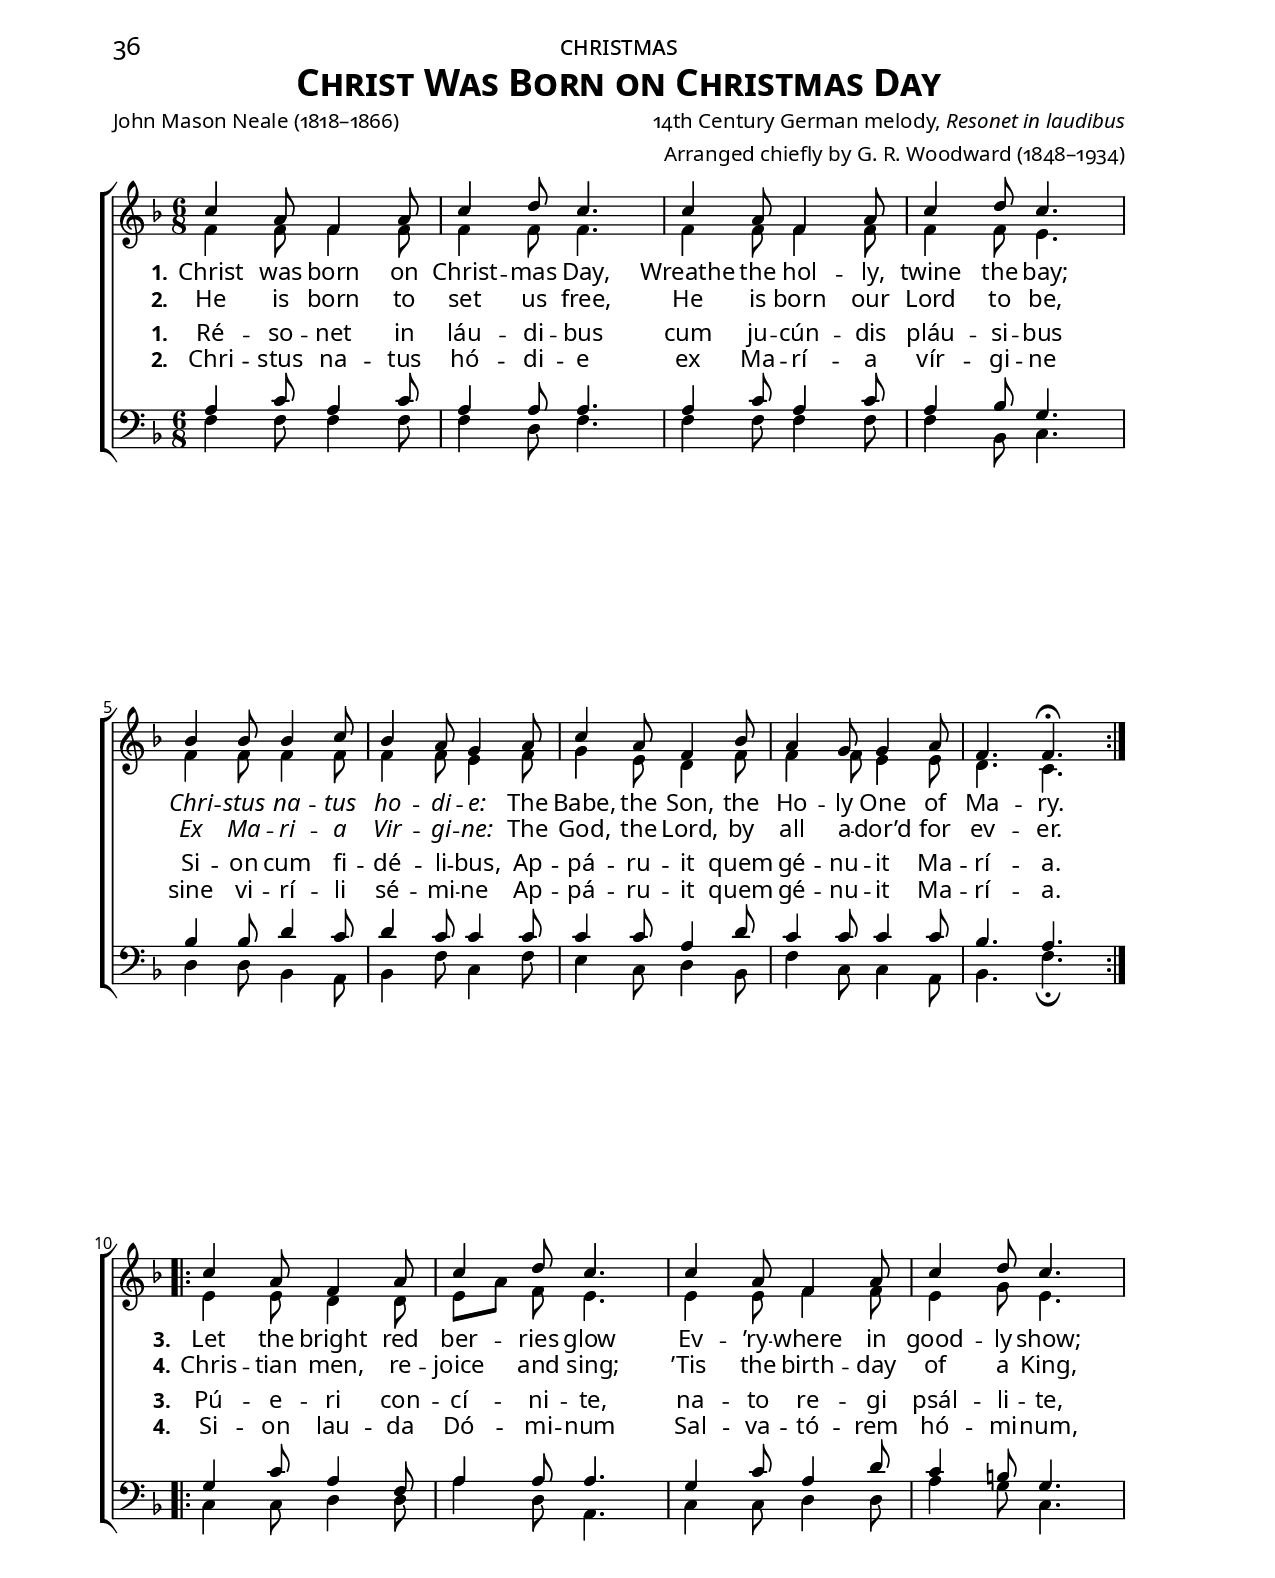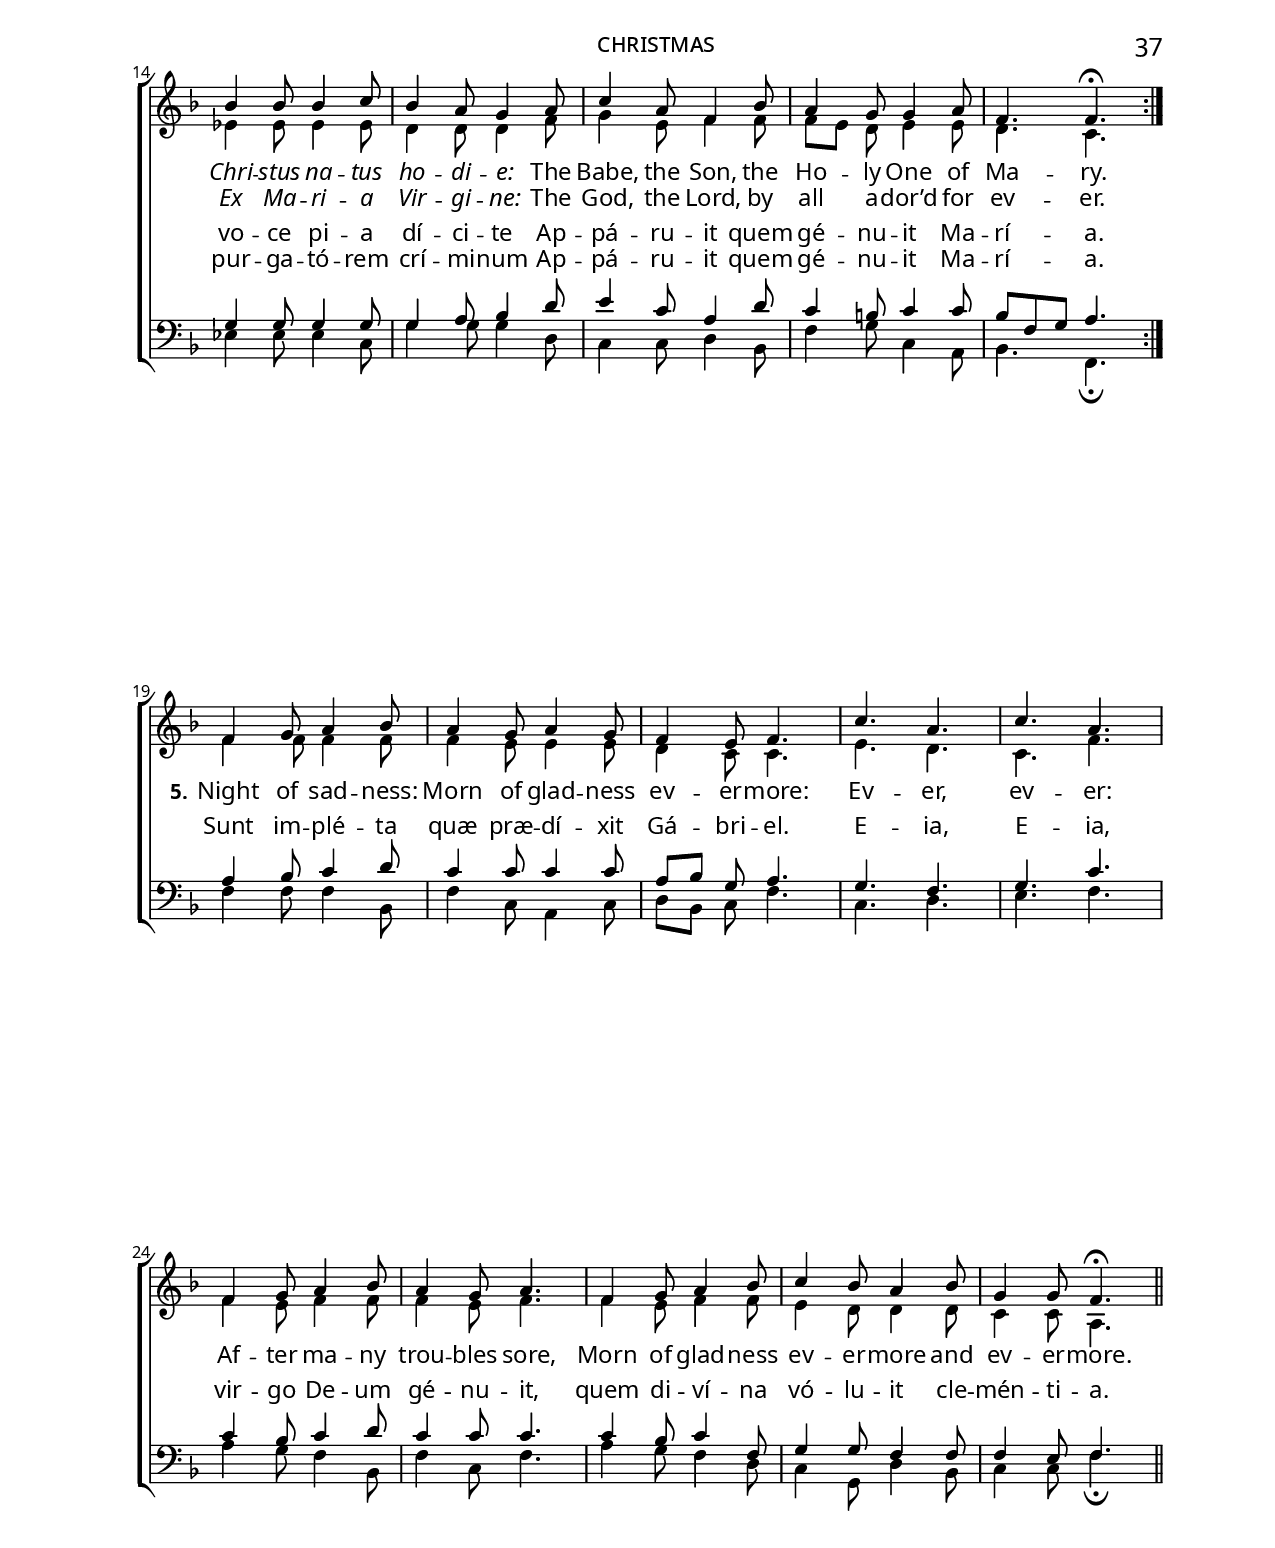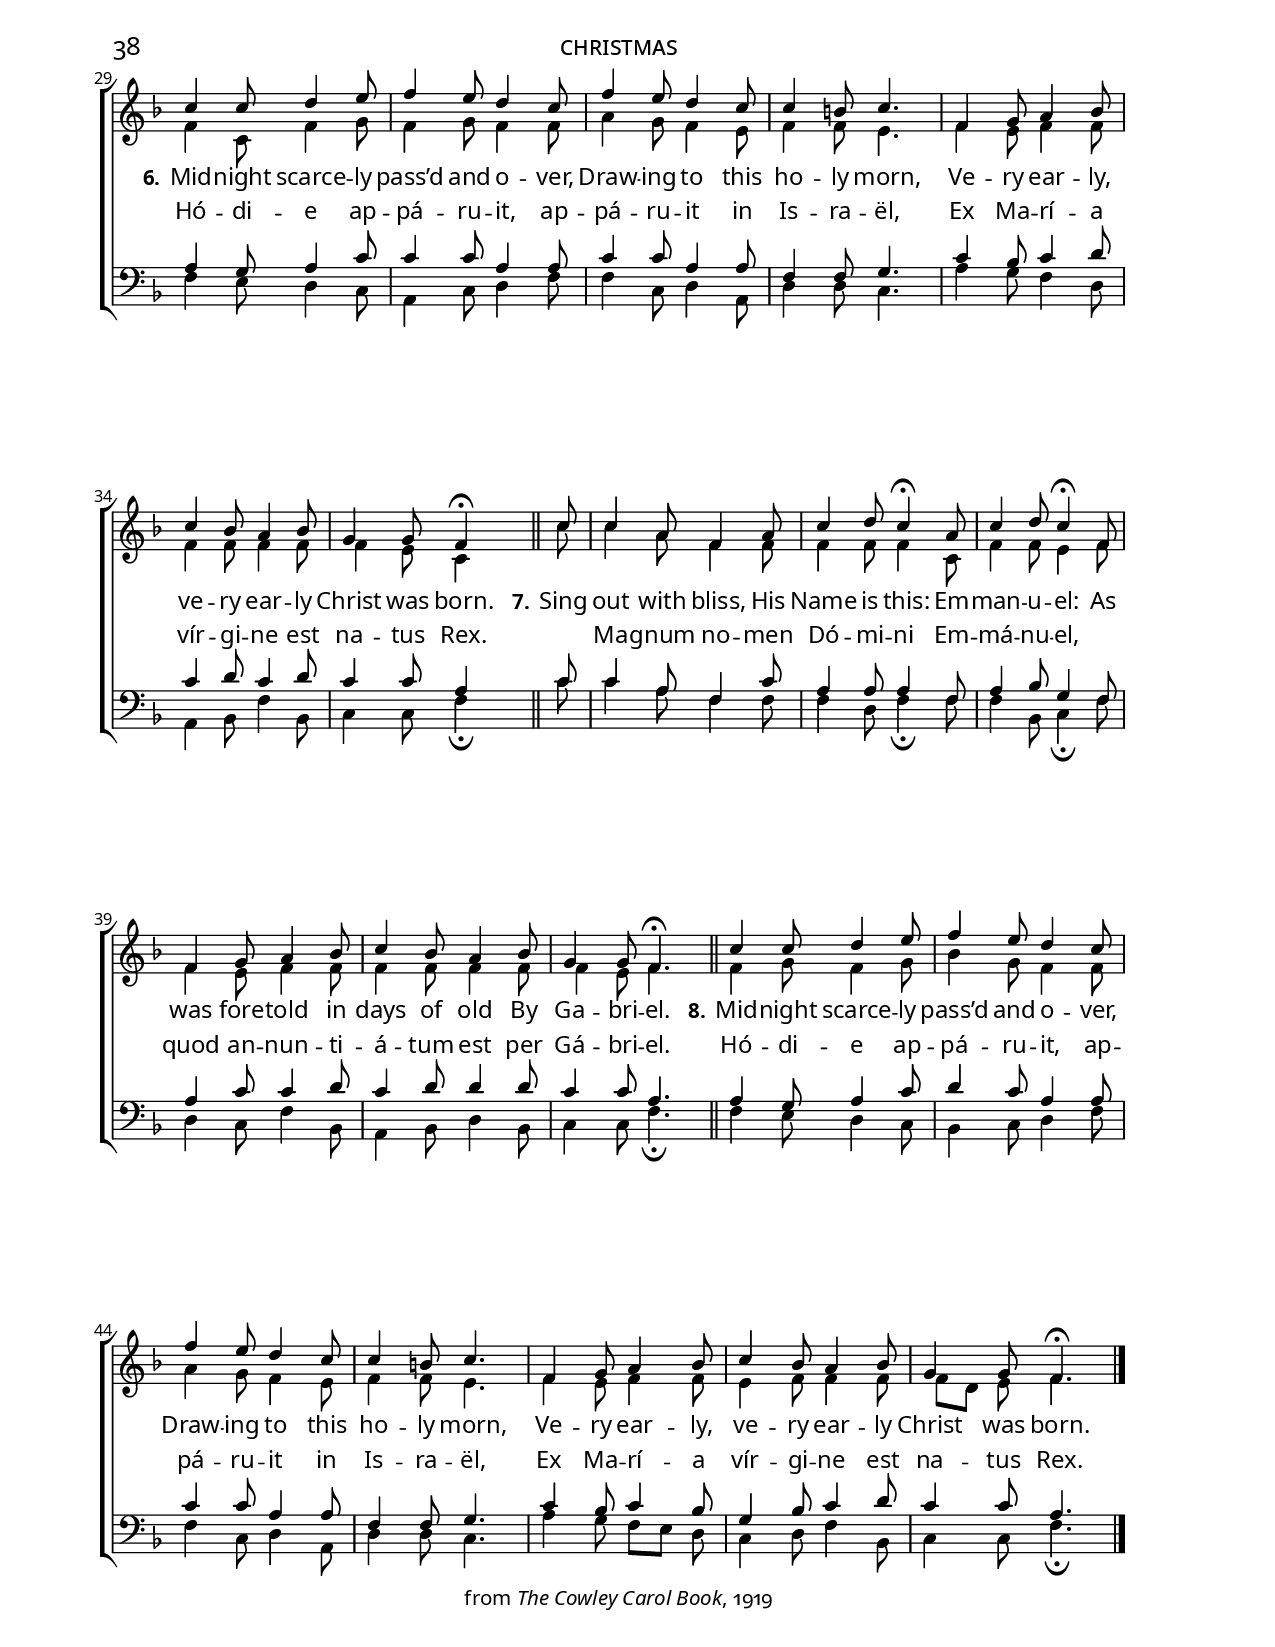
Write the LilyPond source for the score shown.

\version "2.14.2"
\include "util.ly"
\header {
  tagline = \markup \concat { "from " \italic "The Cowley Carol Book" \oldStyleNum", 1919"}
}
\paper {
  print-all-headers = ##t
  paper-height = 11\in
  paper-width = 8.5\in
  indent = 0\in
  %system-system-spacing = #'((basic-distance . 10) (padding . 0))
  %system-system-spacing =
  %  #'((basic-distance . 0)
  %     (minimum-distance . 0)
  %     (padding . -0.35)
  %     (stretchability . 100))
  ragged-last-bottom = ##f
  ragged-bottom = ##f
  two-sided = ##t
  inner-margin = 1\in
  outer-margin = 0.75\in
  top-margin = 0.26\in
  bottom-margin = 0.25\in
  first-page-number = #036
  print-first-page-number = ##t
  headerLine = \markup{\override #'(font-name . "Garamond Premier Pro") \smallCapsOldStyle"christmas"}
  oddHeaderMarkup = \markup\fill-line{
     \override #'(font-name . "Garamond Premier Pro")\abs-fontsize #12.5
     \combine 
        \fill-line{"" \on-the-fly #print-page-number-check-first
        \oldStylePageNum""
        }
        \fill-line{\headerLine}
  }
  evenHeaderMarkup = \markup {
     \override #'(font-name . "Garamond Premier Pro")\abs-fontsize #12.5
     \combine
        \on-the-fly #print-page-number-check-first
        \oldStylePageNum""
        \fill-line{\headerLine}
  }
}
#(set-global-staff-size 18) \paper{ #(define fonts (make-pango-font-tree "Garamond Premier Pro" "Garamond Premier Pro" "Garamond Premier Pro" (/ 18 20))) }
global = {
  \key f \major
  \time 6/8
  \autoBeamOff
  \override DynamicLineSpanner #'staff-padding = #0.0
  \override DynamicLineSpanner #'Y-extent = #'(-1 . 1)
}

sopMusic = \relative c'' {
  \repeat volta 2{
    c4 a8 f4 a8 |
    c4 d8 c4. |
    c4 a8 f4 a8 |
    c4 d8 c4. | \break
    
    bes4 bes8 bes4 c8 |
    bes4 a8 g4 a8 |
    c4 a8 f4 bes8 |
    a4 g8 g4 a8 |
    f4. f\fermata \break
  }
  \repeat volta 2{
    c'4 a8 f4 a8 |
    c4 d8 c4. |
    c4 a8 f4 a8 |
    c4 d8 c4. | \break
    
    bes4 bes8 bes4 c8 |
    bes4 a8 g4 a8 |
    c4 a8 f4 bes8 |
    
    
    %page2
    a4 g8 g4 a8 |
    f4. f\fermata \break
  }
  
  f4 g8 a4 bes8 |
  a4 g8 a4 g8 |
  
  f4 e8 f4. |
  c'4. a |
  c a |
  f4 g8 a4 bes8 |
  
  a4 g8 a4. |
  f4 g8 a4 bes8 |
  c4 bes8 a4 bes8 |
  g4 g8 f4.\fermata \bar"||"
  
  c'4 c8 d4 e8 |
  f4 e8 d4 c8 |
  f4 e8 d4 c8 |
  c4 b8 c4. |
  
  f,4 g8 a4 bes8 c4 bes8 a4 bes8 |
  g4 g8 f4\fermata \bar"||"
  c'8 |
  c4 a8 f4 a8 |
  
  %page3
  c4 d8 c4\fermata a8 |
  c4 d8 c4\fermata f,8 |
  f4 g8 a4 bes8 |
  c4 bes8 a4 bes8 |
  
  g4 g8 f4.\fermata \bar"||"
  c'4 c8 d4 e8 f4 e8 d4 c8 |
  f4 e8 d4 c8 |
  
  c4 b8 c4. |
  f,4 g8 a4 bes8 |
  c4 bes8 a4 bes8 |
  g4 g8 f4.\fermata \bar"|."
}
sopWords = \lyricmode {
  
}

altoMusic = \relative c' {
  \repeat volta 2{
    f4 f8 f4 f8 |
    f4 f8 f4. |
    f4 f8 f4 f8 |
    f4 f8 e4. |
    
    f4 f8 f4 f8 |
    f4 f8 e4 f8 |
    g4 e8 d4 f8 |
    f4 f8 e4 e8 |
    d4. c
  }
  \repeat volta 2{
    e4 e8 d4 d8 |
    e[ a] f e4. |
    e4 e8 f4 f8 |
    
    e4 g8 e4. |
    ees4 ees8 ees4 ees8 |
    d4 d8 d4 f8 |
    g4 e8 f4 f8 |
    
    %page2
    f8[ e] d e4 e8 |
    d4. c |
  }
  f4 f8 f4 f8 |
  f4 e8 e4 e8 |
  
  d4 c8 c4. |
  e d |
  c f |
  f4 e8 f4 f8 |
  
  f4 e8 f4. |
  f4 e8 f4 f8 |
  e4 d8 d4 d8 |
  c4 c8 a4. \bar"||"
  
  f'4 c8 f4 g8 |
  f4 g8 f4 f8 |
  a4 g8 f4 e8 |
  f4 f8 e4. |
  
  f4 e8 f4 f8 |
  f4 f8 f4 f8 |
  f4 e8 c4 \bar"||"
  c'8 |
  c4 a8 f4 f8 |
  
  %page3
  f4 f8 f4 c8 |
  f4 f8 e4 f8 |
  f4 e8 f4 f8 |
  f4 f8 f4 f8 |
  
  f4 e8 f4. \bar"||"
  f4 g8 f4 g8 |
  bes4 g8 f4 f8 |
  a4 g8 f4 e8 |
  
  f4 f8 e4. |
  f4 e8 f4 f8 |
  e4 f8 f4 f8 |
  f[ d] e f4. \bar"|."
}
altoWords = \lyricmode {
  \set stanza = " 1."
  Christ was born on Christ -- mas Day,
  Wreathe the hol -- ly, twine the bay;
  
  \override Lyrics.LyricText.font-shape = #'italic
  Chri -- stus na -- tus ho -- di -- e:
  \revert Lyrics.LyricText.font-shape
  The Babe, the Son, the Ho -- ly One of Ma -- ry.
  
  \set stanza = " 3."
  Let the bright red ber -- ries glow
  Ev -- ’ry -- where in good -- ly show;
  
  \override Lyrics.LyricText.font-shape = #'italic
  Chri -- stus na -- tus ho -- di -- e:
  \revert Lyrics.LyricText.font-shape
  The Babe, the Son, the Ho -- ly One of Ma -- ry.
  
  \set stanza = " 5."
  Night of sad -- ness: Morn of glad -- ness
  ev -- er -- more:
  Ev -- er, ev -- er:
  Af -- ter ma -- ny trou -- bles sore,
  Morn of glad -- ness ev -- er -- more and ev -- er -- more.
  
  \set stanza = "   6."
  Mid -- night scarce -- ly pass’d and o -- ver,
  Draw -- ing to this ho -- ly morn,
  Ve -- ry ear -- ly, ve -- ry ear -- ly Christ was born.
  
  \set stanza = "   7."
  Sing out with bliss, His Name is this:
  Em -- man -- u -- el:
  As was fore -- told in days of old
  By Ga -- bri -- el.
  
  \set stanza = "   8."
  Mid -- night scarce -- ly pass’d and o -- ver,
  Draw -- ing to this ho -- ly morn,
  Ve -- ry ear -- ly, ve -- ry ear -- ly Christ was born.
}
altoWordsII = \lyricmode {
  \set stanza = " 2."
  He is born to set us free,
  He is born our Lord to be,
  
  \override Lyrics.LyricText.font-shape = #'italic
  Ex Ma -- ri -- a Vir -- gi -- ne:
  \revert Lyrics.LyricText.font-shape
  The God, the Lord, by all a -- dor’d for ev -- er.
  
  \set stanza = " 4."
  Chris -- tian men, re -- joice and sing;
  ’Tis the birth -- day of a King,
  
  \override Lyrics.LyricText.font-shape = #'italic
  Ex Ma -- ri -- a Vir -- gi -- ne:
  \revert Lyrics.LyricText.font-shape
  The God, the Lord, by all a -- dor’d for ev -- er.
}
altoWordsIII = \lyricmode {
  \dropLyricsIX
  \set stanza = " 1."
  % \override Lyrics.LyricText.font-shape = #'italic
  Ré -- so -- net in láu -- di -- bus
  cum ju -- cún -- dis pláu -- si -- bus
  Si -- on cum fi -- dé -- li -- bus,
  Ap -- pá -- ru -- it quem gé -- nu -- it Ma -- rí -- a.

  \set stanza = " 3."
  Pú -- e -- ri con -- cí -- ni -- te,
  na -- to re -- gi psál -- li -- te,
  vo -- ce pi -- a dí -- ci -- te
  Ap -- pá -- ru -- it quem gé -- nu -- it Ma -- rí -- a.

  Sunt im -- plé -- ta quæ præ -- dí -- xit Gá -- bri -- el.
  E -- ia, E -- ia,
  vir -- go De -- um gé -- nu -- it,
  quem di -- ví -- na vó -- lu -- it cle -- mén -- ti -- a.

  Hó -- di -- e ap -- pá -- ru -- it, ap -- pá -- ru -- it in Is -- ra -- ël,
  Ex Ma -- rí -- a vír -- gi -- ne est na -- tus Rex.

  "" Ma -- gnum no -- men Dó -- mi -- ni Em -- má -- nu -- el,
  "" quod an -- nun -- ti -- á -- tum est per Gá -- bri -- el.

  Hó -- di -- e ap -- pá -- ru -- it, ap -- pá -- ru -- it in Is -- ra -- ël,
  Ex Ma -- rí -- a vír -- gi -- ne est na -- tus Rex.
}
altoWordsIV = \lyricmode {
  \dropLyricsIX
  \set stanza = " 2."
  % \override Lyrics.LyricText.font-shape = #'italic
  Chri -- stus na -- tus hó -- di -- e
  ex Ma -- rí -- a vír -- gi -- ne
  sine vi -- rí -- li sé -- mi -- ne
  Ap -- pá -- ru -- it quem gé -- nu -- it Ma -- rí -- a.
  
  \set stanza = " 4."
  Si -- on lau -- da Dó -- mi -- num
  Sal -- va -- tó -- rem hó -- mi -- num,
  pur -- ga -- tó -- rem crí -- mi -- num
  Ap -- pá -- ru -- it quem gé -- nu -- it Ma -- rí -- a.
}
altoWordsV = \lyricmode {
}
altoWordsVI = \lyricmode {
}
tenorMusic = \relative c' {
  \repeat volta 2{
    a4 c8 a4 c8 |
    a4 a8 a4. |
    a4 c8 a4 c8 |
    a4 bes8 g4. |
    
    bes4 bes8 d4 c8 |
    d4 c8 c4 c8 |
    c4 c8 a4 d8 |
    c4 c8 c4 c8 |
    bes4. a
  }
  \repeat volta 2{
    g4 c8 a4 f8 |
    a4 a8 a4. |
    g4 c8 a4 d8 |
    
    c4 b8 g4. |
    g4 g8 g4 g8 |
    g4 a8 bes4 d8 |
    e4 c8 a4 d8 |
    
    %page2
    c4 b8 c4 c8 |
    bes[ f g] a4. |
  }
  a4 bes8 c4 d8 |
  c4 c8 c4 c8 |
  
  a[ bes] g a4. |
  g f |
  g c |
  c4 bes8 c4 d8 |
  
  c4 c8 c4. |
  c4 bes8 c4 f,8 |
  g4 g8 f4 f8 |
  f4 e8 f4. \bar"||"
  
  a4 g8 a4 c8 |
  c4 c8 a4 a8 |
  c4 c8 a4 a8 |
  f4 f8 g4. |
  
  c4 bes8 c4 d8 |
  c4 d8 c4 d8 |
  c4 c8 a4 \bar"||"
  c8 |
  c4 a8 f4 c'8 |
  
  %page3
  a4 a8 a4 f8 |
  a4 bes8 g4 f8 |
  a4 c8 c4 d8 |
  c4 d8 d4 d8 |
  
  c4 c8 a4. \bar"||"
  a4 g8 a4 c8 |
  d4 c8 a4 a8 |
  c4 c8 a4 a8 |
  
  f4 f8 g4. |
  c4 bes8 c4 bes8 |
  g4 bes8 c4 d8 |
  c4 c8 a4. \bar"|."
}
tenorWords = \lyricmode {

}

bassMusic = \relative c {
  \repeat volta 2 {
    f4 f8 f4 f8 |
    f4 d8 f4. |
    f4 f8 f4 f8 |
    f4 bes,8 c4. |
    
    d4 d8 bes4 a8 |
    bes4 f'8 c4 f8 |
    e4 c8 d4 bes8 |
    f'4 c8 c4 a8 |
    bes4. f'\fermata
  }
  \repeat volta 2{
    c4 c8 d4 d8 |
    a'4 d,8 a4. |
    c4 c8 d4 d8 |
    
    a'4 g8 c,4. |
    ees4 ees8 ees4 c8 |
    g'4 g8 g4 d8 |
    c4 c8 d4 bes8 |
    
    %page2
    f'4 g8 c,4 a8 |
    bes4. f\fermata |
  }
  f'4 f8 f4 bes,8 |
  f'4 c8 a4 c8 |
  
  d[ bes] c f4. |
  c d |
  e f |
  a4 g8 f4 bes,8 |
  
  f'4 c8 f4. |
  a4 g8 f4 d8 |
  c4 g8 d'4 bes8 |
  c4 c8 f4.\fermata \bar"||"
  
  f4 e8 d4 c8 |
  a4 c8 d4 f8 |
  f4 c8 d4 a8 |
  d4 d8 c4. |
  
  a'4 g8 f4 d8 |
  a4 bes8 f'4 bes,8 |
  c4 c8 f4\fermata \bar"||"
  c'8 |
  c4 a8 f4 f8 |
  
  %page3
  f4 d8 f4\fermata f8 |
  f4 bes,8 c4\fermata f8 |
  d4 c8 f4 bes,8 |
  a4 bes8 d4 bes8 |
  
  c4 c8 f4.\fermata \bar"||"
  f4 e8 d4 c8 |
  bes4 c8 d4 f8 |
  f4 c8 d4 a8 |
  
  d4 d8 c4. |
  a'4 g8 f[ e] d |
  c4 d8 f4 bes,8 |
  c4 c8 f4.\fermata \bar"|."
}
bassWords = \lyricmode {

}

pianoRH = \relative c' {
  
}
pianoLH = \relative c' {
  
}

\score {
  <<
   \new ChoirStaff <<
%    \new Lyrics = sopranos \with { \override VerticalAxisGroup #'nonstaff-relatedstaff-spacing = #'((basic-distance . 1)) }
    \new Staff = women <<
      \new Voice = "sopranos" { \voiceOne << \global \sopMusic >> }
      \new Voice = "altos" { \voiceTwo << \global \altoMusic >> }
    >>
    \new Lyrics \with { alignAboveContext = "women" \override VerticalAxisGroup #'nonstaff-relatedstaff-spacing = #'((basic-distance . 1))} \lyricsto "sopranos" \sopWords
    \new Lyrics = "altosVI"  \with { alignBelowContext = "women" } \lyricsto "sopranos" \altoWordsVI
    \new Lyrics = "altosV"  \with { alignBelowContext = "women" } \lyricsto "sopranos" \altoWordsV
    \new Lyrics = "altosIV"  \with { alignBelowContext = "women" } \lyricsto "sopranos" \altoWordsIV
    \new Lyrics = "altosIII"  \with { alignBelowContext = "women" } \lyricsto "sopranos" \altoWordsIII
    \new Lyrics = "altosII"  \with { alignBelowContext = "women" } \lyricsto "sopranos" \altoWordsII
    \new Lyrics = "altos"  \with { alignBelowContext = "women" } \lyricsto "sopranos" \altoWords
   \new Staff = men <<
      \clef bass
      \new Voice = "tenors" { \voiceOne << \global \tenorMusic >> }
      \new Voice = "basses" { \voiceTwo << \global \bassMusic >> }
    >>
    \new Lyrics \with { alignAboveContext = "men" \override VerticalAxisGroup #'nonstaff-relatedstaff-spacing = #'((basic-distance . 1)) } \lyricsto "tenors" \tenorWords
    \new Lyrics \with { alignBelowContext = "men" \override VerticalAxisGroup #'nonstaff-relatedstaff-spacing = #'((basic-distance . 1)) } \lyricsto "basses" \bassWords
  >>
%    \new PianoStaff << \new Staff { \new Voice { \pianoRH } } \new Staff { \clef "bass" \pianoLH } >>
  >>
  \layout {
  \context {
    \Lyrics
    \override LyricText #'font-size = #1.3
  }
    \context {
      \Score
      %\override SpacingSpanner #'base-shortest-duration = #(ly:make-moment 1 8)
      %\override SpacingSpanner #'common-shortest-duration = #(ly:make-moment 1 4)
    }
    \context {
      % Remove all empty staves
      % \Staff \RemoveEmptyStaves \override VerticalAxisGroup #'remove-first = ##t
    }
    \context {
      \Lyrics
      \override LyricText #'X-offset = #center-on-word
    }
  }
  \header {
    title = \markup{\override #'(font-name . "Garamond Premier Pro Semibold"){ \abs-fontsize #18 \smallCapsOldStyle"Christ Was Born on Christmas Day"}}
    poet = \markup\oldStyleNum"John Mason Neale (1818–1866)"
    composer = \markup\concat{\oldStyleNum"14th Century German melody, " \italic"Resonet in laudibus"}
    arranger = \markup\oldStyleNum"Arranged chiefly by G. R. Woodward (1848–1934)"
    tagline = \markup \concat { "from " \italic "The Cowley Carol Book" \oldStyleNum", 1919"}
  }
}

